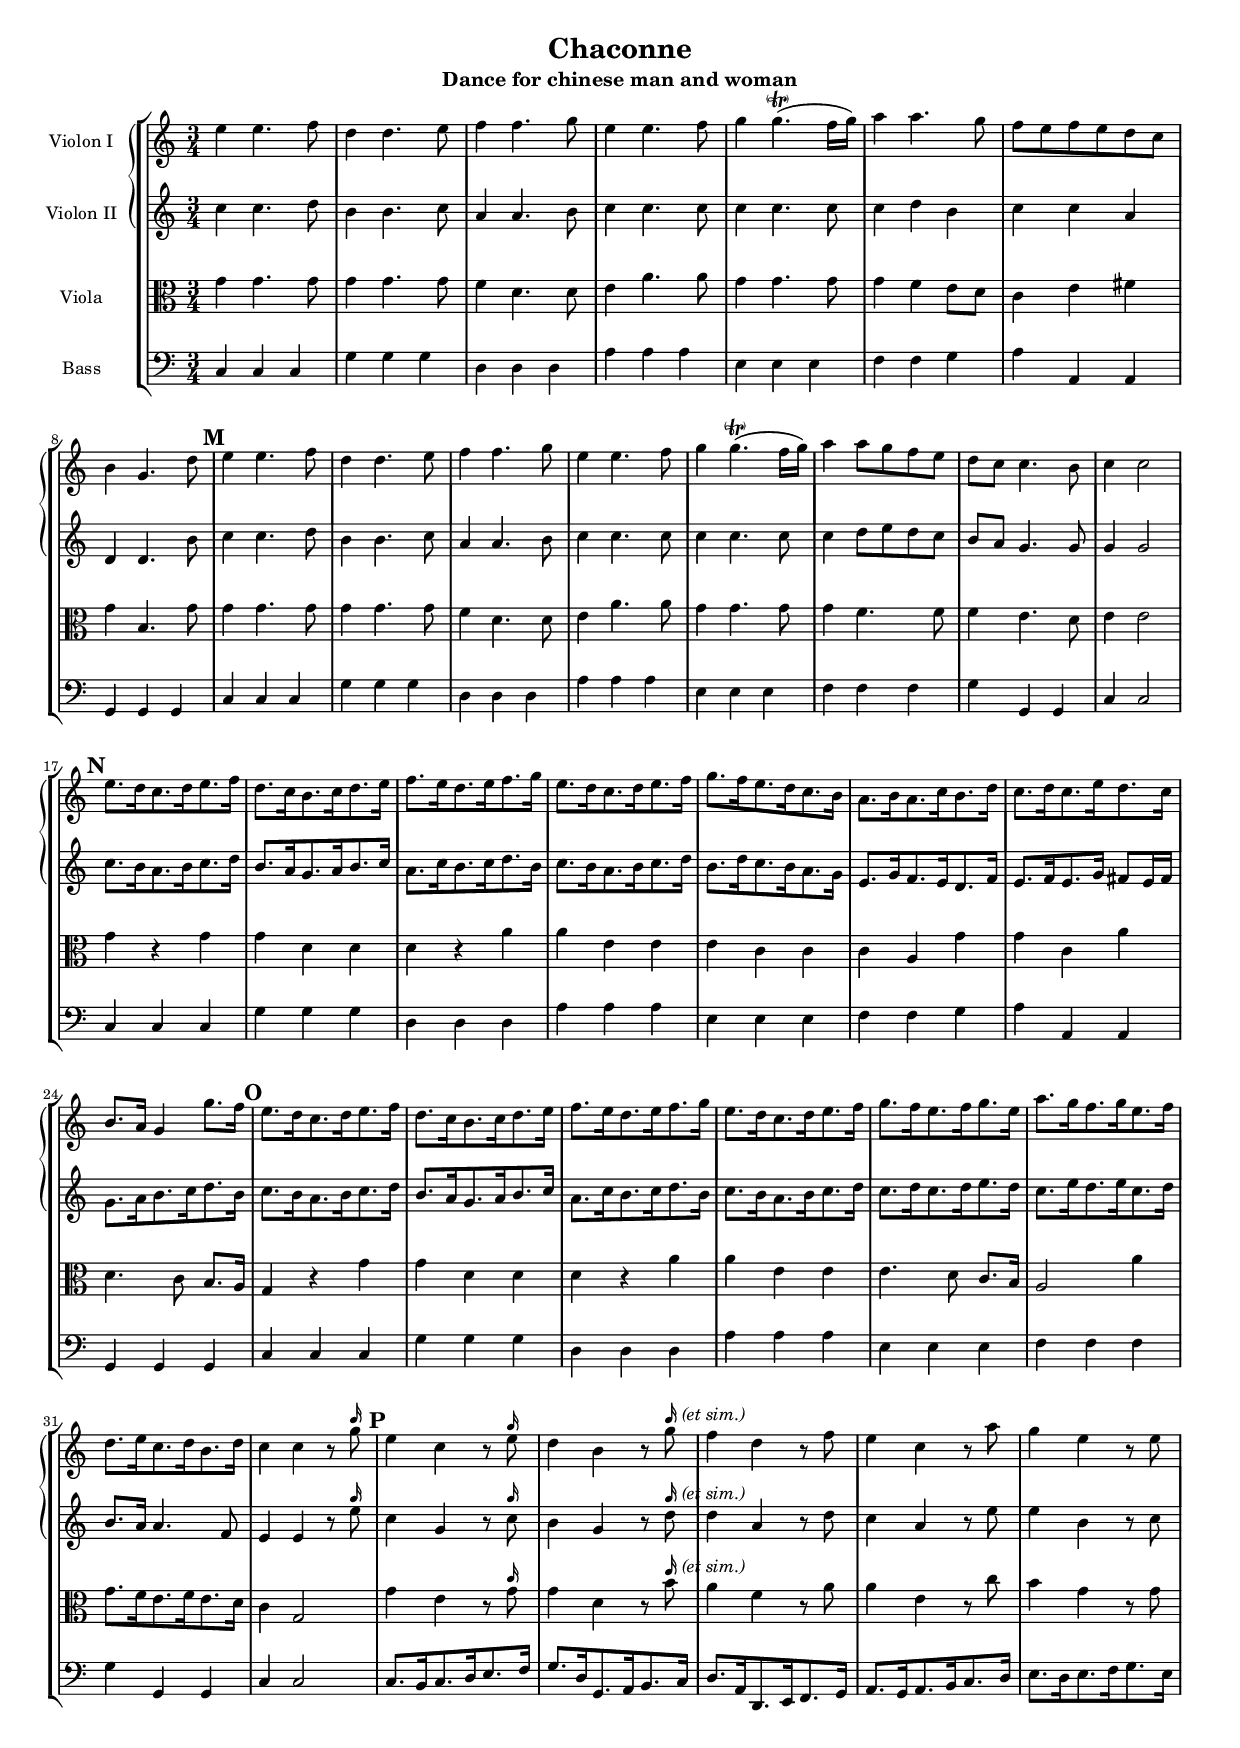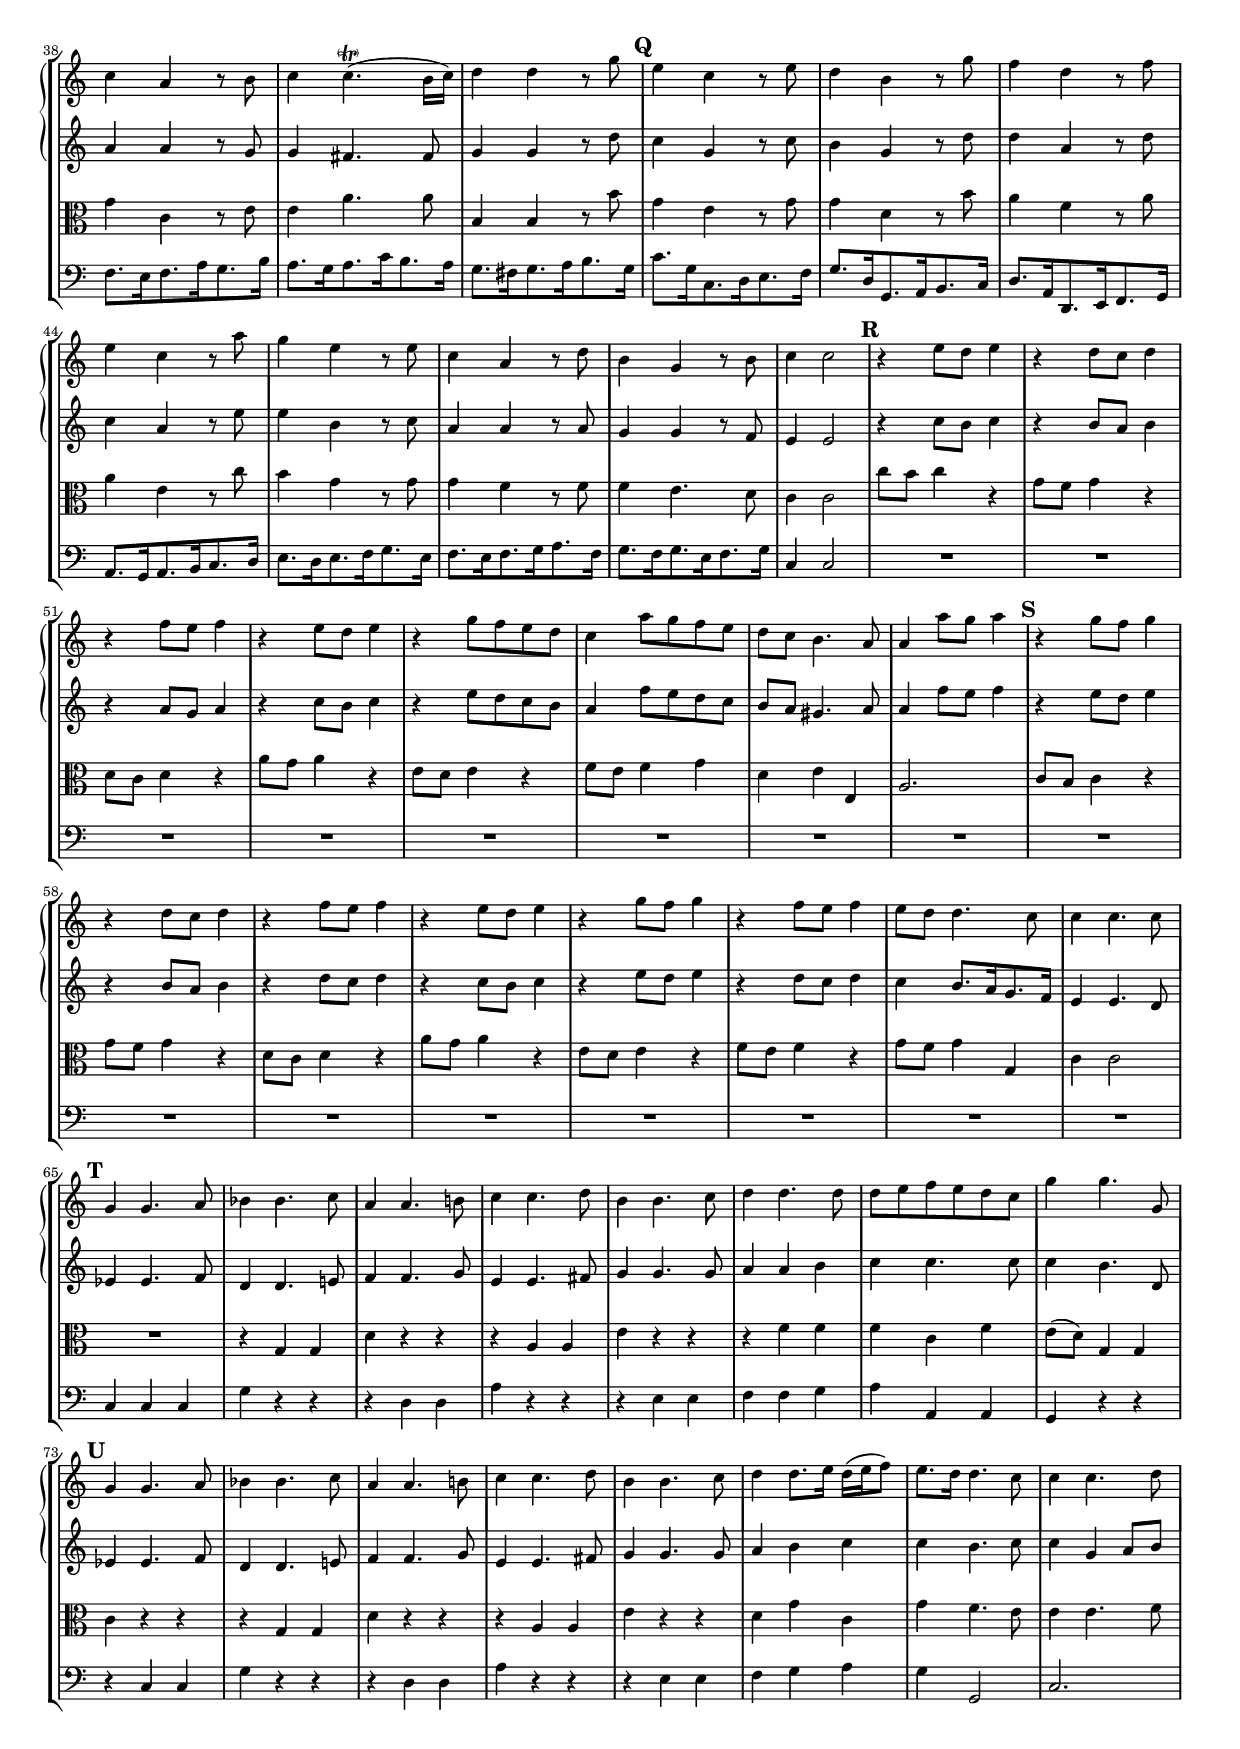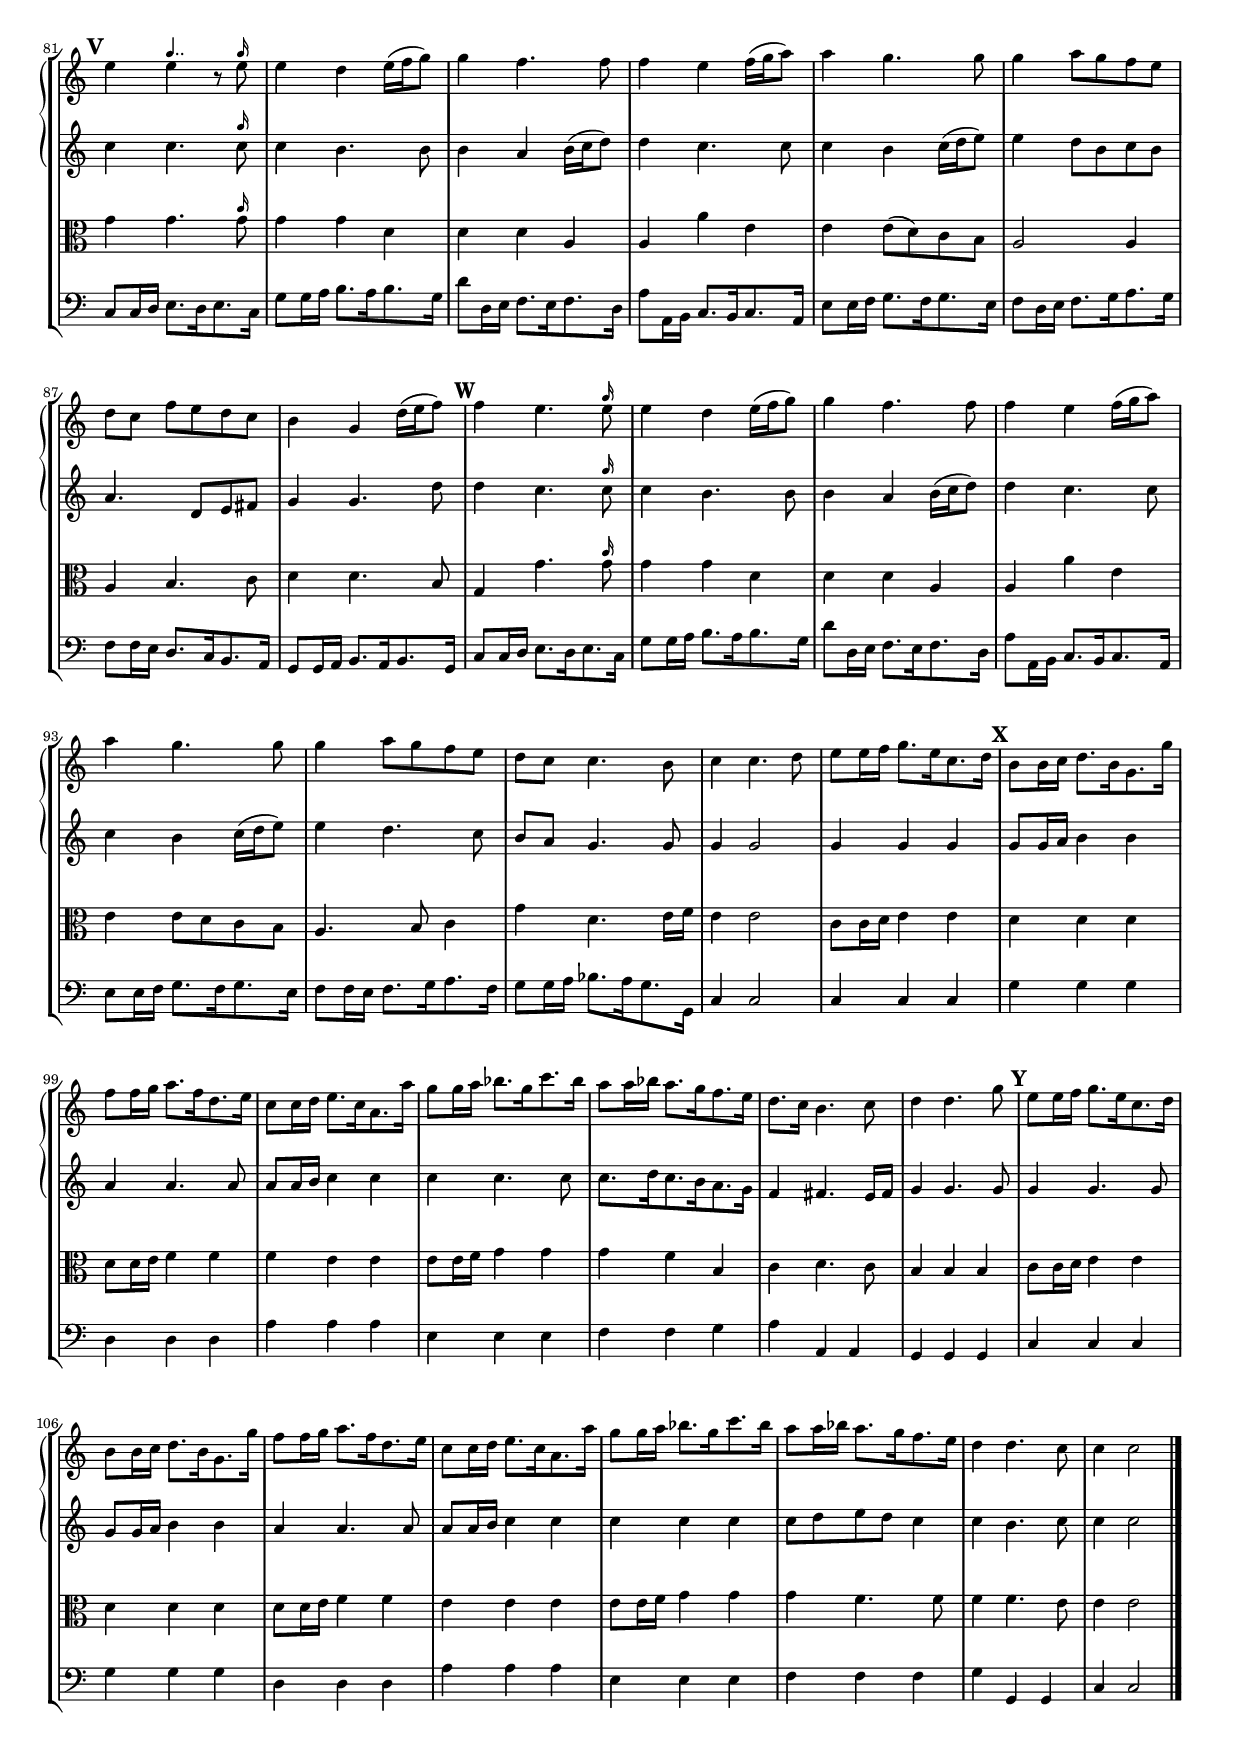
\version "2.18.2"

breaks = {}

#(set-global-staff-size 15.3)

\paper {
  #(set-paper-size "a4")
  print-page-number = ##f
  between-system-padding = #0.1
  between-system-space = #0.1
  ragged-last-bottom = ##f
  ragged-bottom = ##f
}

\version "2.18.2"

\header {
  title = "Chaconne"
  subtitle = "Dance for chinese man and woman"
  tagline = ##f
}

global = {
  \key c \major
  \time 3/4
}

violinI = \relative c'' {
  \global
  e4 e4. f8
  d4 d4. e8
  f4 f4. g8
  e4 e4. f8
  g4 g4.-\parenthesize\trill( f16 g)
  a4 a4. g8
  f e f e d c
  
  b4 g4. d'8
  e4 e4. f8
  d4 d4. e8
  f4 f4. g8
  e4 e4. f8
  g4 g4.-\parenthesize\trill( f16 g)
  a4 a8 g f e
  d c c4. b8
  
  c4 c2
  e8.[ d16 c8. d16 e8. f16]
  d8.[ c16 b8. c16 d8. e16]
  f8.[ e16 d8. e16 f8. g16]
  e8.[ d16 c8. d16 e8. f16]
  g8.[ f16 e8. d16 c8. b16]
  
  
  a8.[ b16 a8. c16 b8. d16]
  c8.[ d16 c8. e16 d8. c16]
  b8. a16 g4 g'8. f16
  e8.[ d16 c8. d16 e8. f16]
  d8.[ c16 b8. c16 d8. e16]
  f8.[ e16 d8. e16 f8. g16]
  
  e8.[ d16 c8. d16 e8. f16]
  g8.[ f16 e8. f16 g8. e16]
  a8.[ g16 f8. g16 e8. f16]
  d8.[ e16 c8. d16 b8. d16]
  c4 c r8 g'^\markup { \fontsize #-3 \note #"16" #1 }
  e4 c r8 e8^\markup { \fontsize #-3 \note #"16" #1 }
  
  d4 b r8 g'^\markup { \fontsize #-3 \note #"16" #1 \italic "(et sim.)" }
  f4 d r8 f
  e4 c r8 a'
  g4 e r8 e
  c4 a r8 b
  c4 c4.-\parenthesize \trill( b16 c)
  
  
  d4 d r8 g
  e4 c r8 e
  d4 b r8 g'
  f4 d r8 f
  e4 c r8 a'
  g4 e r8 e
  
  c4 a r8 d
  b4 g r8 b
  c4 c2
  r4 e8 d e4
  r d8 c d4
  r f8 e f4
  r e8 d e4
  
  r g8 f e d
  c4 a'8 g f e 
  d c b4. a8
  a4 a'8 g a4
  r g8 f g4
  r d8 c d4
  r f8 e f4
  
  
  r e8 d e4
  r g8 f g4
  r f8 e f4
  e8 d d4. c8
  c4 c4. c8
  g4 g4. a8
  bes4 bes4. c8
  
  a4 a4. b!8
  c4 c4. d8
  b4 b4. c8
  d4 d4. d8
  d e f e d c
  g'4 g4. g,8
  g4 g4. a8
  bes4 bes4. c8
  
  a4 a4. b!8
  c4 c4. d8
  b4 b4. c8
  d4 d8. e16 d( e f8)
  e8. d16 d4. c8
  c4 c4. d8
  e4 e^\markup { \fontsize #-3 \note #"4.." #1 } r8 e^\markup { \fontsize #-3 \note #"16" #1 }
  
  
  e4 d e16( f g8)
  g4 f4. f8
  f4 e f16( g a8)
  a4 g4. g8
  g4 a8 g f e
  
  d[ c] f e d c
  b4 g d'16( e f8)
  f4 e4. e8^\markup { \fontsize #-3 \note #"16" #1 }
  e4 d e16( f g8)
  g4 f4. f8
  
  f4 e f16( g a8)
  a4 g4. g8
  g4 a8 g f e
  d c c4. b8
  c4 c4. d8
  
  
  e8 e16 f g8.[ e16 c8. d16]
  b8 b16 c d8.[ b16 g8. g'16]
  f8 f16 g a8.[ f16 d8. e16]
  c8 c16 d e8.[ c16 a8. a'16]
  g8 g16 a bes8.[ g16 c8. bes16]
  
  a8 a16 bes a8.[ g16 f8. e16]
  d8. c16 b4. c8
  d4 d4. g8
  e8 e16 f g8.[ e16 c8. d16]
  b8 b16 c d8.[ b16 g8. g'16]
  
  f8 f16 g a8.[ f16 d8. e16]
  c8 c16 d e8.[ c16 a8. a'16]
  g8 g16 a bes8.[ g16 c8. bes16]
  a8 a16 bes a8.[ g16 f8. e16]
  d4 d4. c8
  c4 c2 \bar "|."
}

violinII = \relative c'' {
  \global
  c4 c4. d8
  b4 b4. c8
  a4 a4. b8
  c4 c4. c8
  c4 c4. c8
  c4 d b
  c c a
  
  d,4 d4. b'8
  c4 c4. d8
  b4 b4. c8
  a4 a4. b8
  c4 c4. c8
  c4 c4. c8
  c4 d8 e d c
  b a g4. g8
  
  g4 g2
  c8.[ b16 a8. b16 c8. d16]
  b8.[ a16 g8. a16 b8. c16]
  a8.[ c16 b8. c16 d8. b16]
  c8.[ b16 a8. b16 c8. d16]
  b8.[ d16 c8. b16 a8. g16] \noBreak
  
  e8.[ g16 f8. e16 d8. f16] \noBreak
  e8.[ f16 e8. g16] fis8 e16 fis]
  g8.[ a16 b8. c16 d8. b16]
  c8.[ b16 a8. b16 c8. d16]
  b8.[ a16 g8. a16 b8. c16]
  a8.[ c16 b8. c16 d8. b16]
  
  c8.[ b16 a8. b16 c8. d16]
  c8.[ d16 c8. d16 e8. d16]
  c8.[ e16 d8. e16 c8. d16]
  b8. a16 a4.f8
  e4 e r8 e'^\markup { \fontsize #-3 \note #"16" #1 }
  c4 g r8 c^\markup { \fontsize #-3 \note #"16" #1 }
  
  b4 g r8 d'^\markup { \fontsize #-3 \note #"16" #1 \italic "(et sim.)" }
  d4 a r8 d
  c4 a r8 e'
  e4 b r8 c
  a4 a r8 g
  g4 fis4. fis8
  
  
  g4 g r8 d'
  c4 g r8 c
  b4 g r8 d'
  d4 a r8 d
  c4 a r8 e' 
  e4 b r8 c
  
  a4 a r8 a
  g4 g r8 f
  e4 e2
  r4 c'8 b c4
  r b8 a b4
  r a8 g a4
  r c8 b c4
  
  r e8 d c b
  a4 f'8 e d c
  b a gis4. a8
  a4 f'8 e f4
  r e8 d e4
  r b8 a b4
  r d8 c d4
  
  
  r c8 b c4
  r e8 d e4
  r d8 c d4
  c b8.[ a16 g8. f16]
  e4 e4. d8
  ees4 ees4. f8
  d4 d4. e!8
  
  f4 f4. g8
  e4 e4. fis8
  g4 g4. g8
  a4 a b
  c c4. c8
  c4 b4. d,8
  ees4 ees4. f8
  d4 d4. e!8
  
  f4 f4. g8
  e4 e4. fis8 
  g4 g4. g8
  a4 b c
  c b4. c8
  c4 g a8 b
  c4 c4. c8^\markup { \fontsize #-3 \note #"16" #1 }
  
  
  c4 b4. b8
  b4 a b16( c d8)
  d4 c4. c8
  c4 b c16( d e8)
  e4 d8 b c b
  
  a4. d,8 e fis
  g4 g4. d'8
  d4 c4. c8^\markup { \fontsize #-3 \note #"16" #1 }
  c4 b4. b8
  b4 a b16( c d8)
  
  d4 c4. c8 
  c4 b c16( d e8) 
  e4 d4. c8
  b a g4. g8
  g4 g2
  
  
  g4 g g
  g8 g16 a b4 b
  a a4. a8
  a a16 b c4 c
  c c4. c8
  
  c8.[ d16 c8. b16 a8. g16]
  f4 fis4. e16 fis
  g4 g4. g8
  g4 g4. g8
  g8 g16 a b4 b
  
  a4 a4. a8
  a a16 b c4 c
  c c c
  c8 d e d c4
  c b4. c8
  c4 c2 \bar "|."
}

viola = \relative c'' {
  \global
  g4 g4. g8
  g4 g4. g8
  f4 d4. d8
  e4 a4. a8
  g4 g4. g8
  g4 f e8 d
  c4 e fis
  
  g4 b,4. g'8
  g4 g4. g8
  g4 g4. g8
  f4 d4. d8
  e4 a4. a8
  g4 g4. g8
  g4 f4. f8
  f4 e4. d8
  
  e4 e2
  g4 r g
  g d d
  d r a'
  a e e
  e c c
  
  
  c4 a g'
  g c, a'
  d,4. c8 b8. a16
  g4 r g'
  g d d
  d r a'
  
  a e e
  e4. d8 c8. b16
  a2 a'4
  g8.[ f16 e8. f16 e8. d16]
  c4 g2
  g'4 e r8 g^\markup { \fontsize #-3 \note #"16" #1 }
  
  g4 d r8 b'^\markup { \fontsize #-3 \note #"16" #1 \italic "(et sim.)" }
  a4 f r8 a
  a4 e r8 c'
  b4 g r8 g
  g4 c, r8 e
  e4 a4. a8
  
  
  b,4 b r8 b'
  g4 e r8 g
  g4 d r8 b'
  a4 f r8 a
  a4 e r8 c'
  b4 g r8 g
  
  g4 f r8 f
  f4 e4. d8
  c4 c2
  c'8 b c4 r
  g8 f g4 r
  d8 c d4 r
  a'8 g a4 r
  
  e8 d e4 r
  f8 e f4 g
  d e e,
  a2.
  c8 b c4 r
  g'8 f g4 r
  d8 c d4 r
  
  
  a'8 g a4 r
  e8 d e4 r
  f8 e f4 r
  g8 f g4 g,
  c c2
  R2.
  r4 g g
  
  d'4 r r
  r a a
  e' r r
  r f f
  f c f
  e8( d) g,4 g
  c r r
  r g g
  
  d' r r
  r a a
  e' r r 
  d g c,
  g' f4. e8
  e4 e4. f8
  g4 g4. g8^\markup { \fontsize #-3 \note #"16" #1 }
  
  
  g4 g d
  d d a
  a a' e
  e e8( d) c b
  a2 a4
  
  a b4. c8
  d4 d4. b8
  g4 g'4. g8^\markup { \fontsize #-3 \note #"16" #1 }
  g4 g d
  d d a
  
  a a' e
  e e8 d c b
  a4. b8 c4
  g' d4. e16 f
  e4 e2
  
  
  c8 c16 d e4 e
  d d d
  d8 d16 e f4 f
  f e e
  e8 e16 f g4 g
  
  g f b,
  c d4. c8
  b4 b b
  c8 c16 d e4 e
  d d d
  
  d8 d16 e f4 f
  e e e
  e8 e16 f g4 g
  g f4. f8
  f4 f4. e8
  e4 e2 \bar "|."
}

bass = \relative c {
  \global
  c4 c c
  g' g g
  d d d
  a' a a
  e e e
  f f g
  a a, a
  
  g g g
  c c c
  g' g g
  d d d
  a' a a 
  e e e
  f f f
  g g, g
  
  c c2
  c4 c c
  g' g g
  d d d
  a' a a
  e e e
  
  
  f f g
  a a, a
  g g g
  c c c
  g' g g
  d d d
  
  a' a a
  e e e
  f f f
  g g , g
  c c2
  c8.[ b16 c8. d16 e8. f16]
  
  g8.[ d16 g,8. a16 b8. c16]
  d8.[ a16 d,8. e16 f8. g16]
  a8.[ g16 a8. b16 c8. d16]
  e8.[ d16 e8. f16 g8. e16]
  f8.[ e16 f8. a16 g8. b16]
  a8.[ g16 a8. c16 b8. a16]
  
  
  g8.[ fis16 g8. a16 b8. g16]
  c8.[ g16 c,8. d16 e8. f16]
  g8.[ d16 g,8. a16 b8. c16]
  d8.[ a16 d,8. e16 f8. g16]
  a8.[ g16 a8. b16 c8. d16]
  e8.[ d16 e8. f16 g8. e16]
  
  f8.[ e16 f8. g16 a8. f16]
  g8.[ f16 g8. e16 f8. g16]
  c,4 c2
  R2.*16
  c4 c c
  g' r r
  
  r d d
  a' r r
  r e e
  f f g
  a a, a
  g r r
  r c c
  g' r r
  
  r d d
  a' r r
  r e e
  f g a
  g g,2
  c2.
  c8 c16 d e8.[ d16 e8. c16]
  
  
  g'8 g16 a b8.[ a16 b8. g16]
  d'8 d,16 e f8.[ e16 f8. d16]
  a'8 a,16 b c8.[ b16 c8. a16]
  e'8 e16 f g8.[ f16 g8. e16]
  f8 d16 e f8.[ g16 a8. g16]
  
  f8 f16 e d8.[ c16 b8. a16]
  g8 g16 a b8.[ a16 b8. g16]
  c8 c16 d e8.[ d16 e8. c16]
  g'8 g16 a b8.[ a16 b8. g16]
  d'8 d,16 e f8.[ e16 f8. d16]
  
  a'8 a,16 b c8.[ b16 c8. a16]
  e'8 e16 f g8.[ f16 g8. e16]
  f8 f16 e f8.[ g16 a8. f16]
  g8 g16 a bes8.[ a16 g8. g,16]
  c4 c2
  
  
  c4 c c
  g' g g
  d d d
  a' a a
  e e e
  
  f f g
  a a, a
  g g g
  c c c
  g' g g
  
  d d d
  a' a a
  e e e
  f f f
  g g, g
  c c2 \bar "|."
}



lettres = {
  s2.*8 \mark #12
  s2.*8 \mark \default
  s2.*8 \mark \default
  s2.*8 \mark \default
  s2.*8 \mark \default
  s2.*8 \mark \default
  s2.*8 \mark \default
  s2.*8 \mark \default
  s2.*8 \mark \default
  s2.*8 \mark \default
  s2.*8 \mark \default
  s2.*9 \mark \default
  s2.*7 \mark \default
}

violinIPart = \new Staff \with {
  instrumentName = "Violon I"
} << \lettres \violinI >>

violinIIPart = \new Staff \with {
  instrumentName = "Violon II"
} \violinII

violaPart = \new Staff \with {
  instrumentName = "Viola"
} { \clef alto \viola }

bassPart = \new Staff \with {
  instrumentName = "Bass"
} << { \clef "bass" \bass } \breaks >>

\score {
  \new StaffGroup  
  <<
    \new GrandStaff <<
      \violinIPart
      \violinIIPart
    >>
    \violaPart
    \bassPart
  >>
  \layout { }
}
